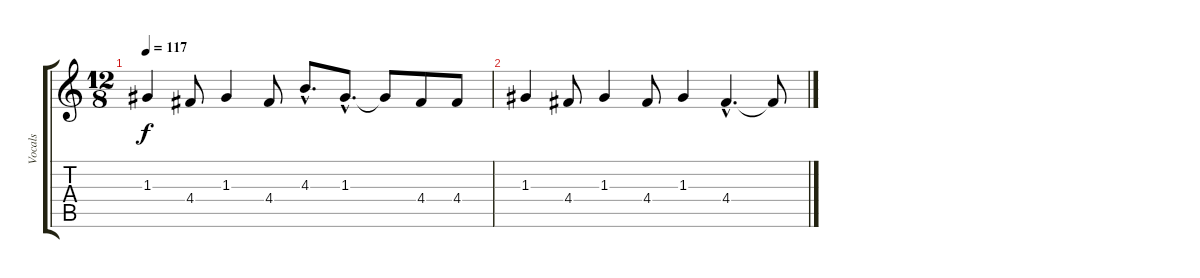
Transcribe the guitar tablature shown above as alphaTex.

\track ("Vocals" "Vocals") {instrument overdrivenguitar}
\staff {score tabs}
\tuning (E4 B3 G3 D3 A2 E2) {hide}
\ts (12 8)
\tempo 117
\clef g2
\ks c
1.3.4{dy f} 4.4.8 1.3.4 4.4.8 4.3{hac}.8{d} 1.3{hac}.8{d} 1.3{t}.8 4.4.8 4.4.8 |
1.3.4 4.4.8 1.3.4 4.4.8 1.3.4 4.4{hac}.4{d} 4.4{t}.8
